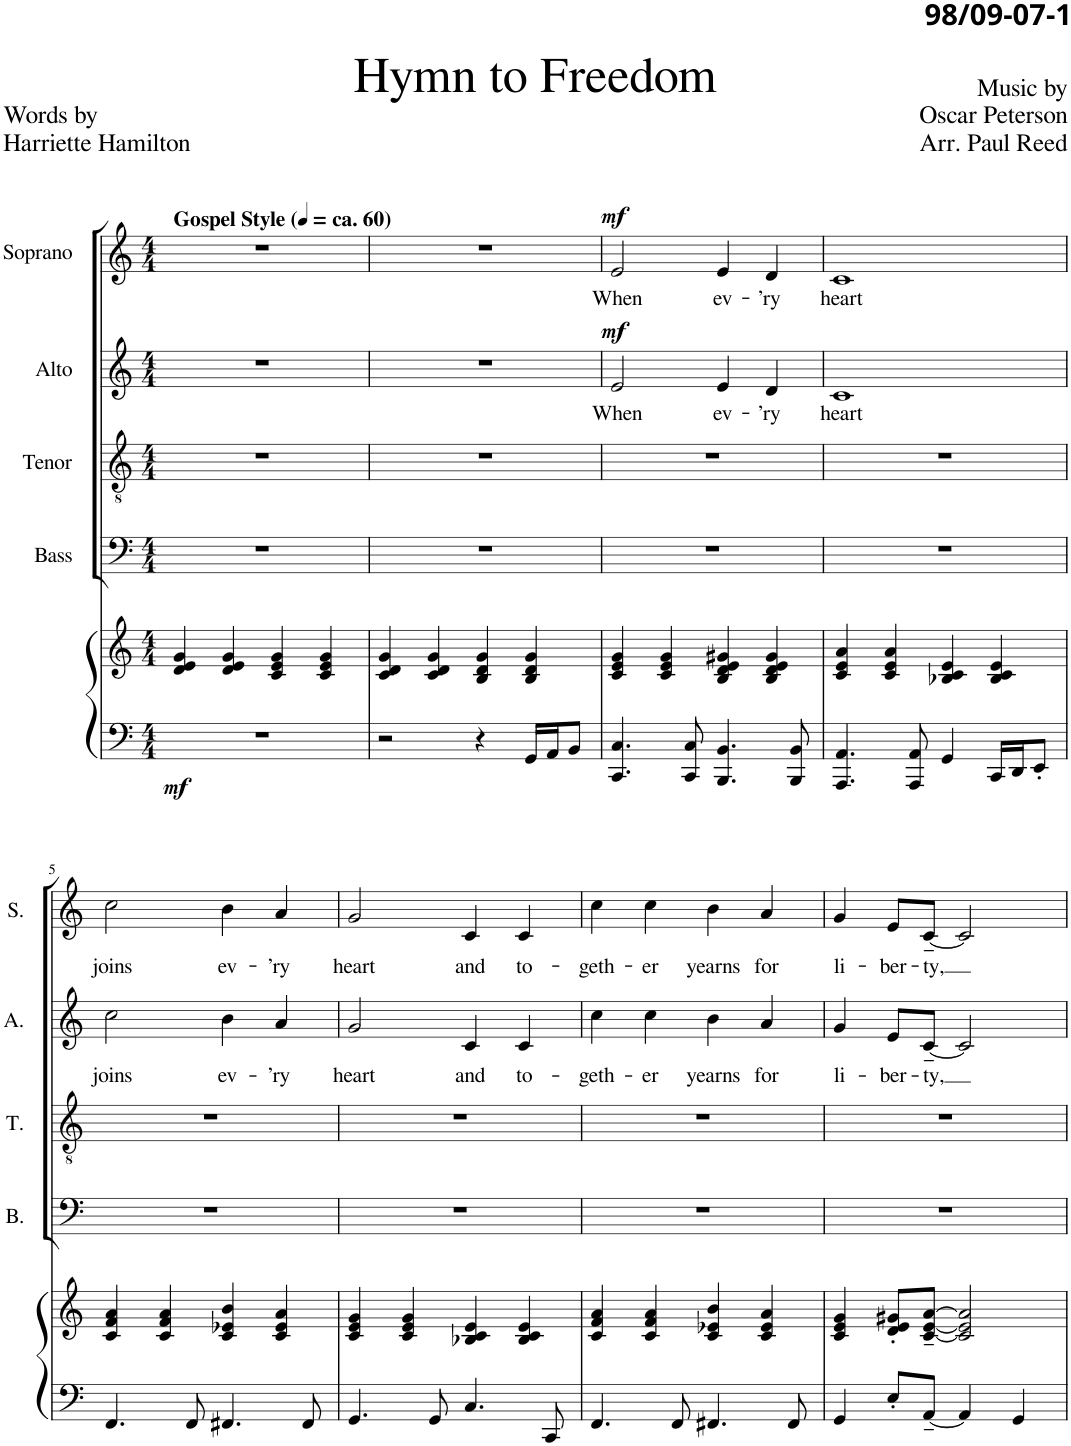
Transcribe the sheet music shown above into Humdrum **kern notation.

**kern	**kern	**dynam	**kern	**kern	**kern	**text	**dynam	**kern	**text	**dynam
*part5	*part5	*part5	*part4	*part3	*part2	*part2	*part2	*part1	*part1	*part1
*staff6	*staff5	*staff5/6	*staff4	*staff3	*staff2	*staff2	*staff2	*staff1	*staff1	*staff1
*I"Piano	*	*	*I"Bass	*I"Tenor	*I"Alto	*	*	*I"Soprano	*	*
*I'Pno	*	*	*I'B.	*I'T.	*I'A.	*	*	*I'S.	*	*
*clefF4	*clefG2	*	*clefF4	*clefGv2	*clefG2	*	*	*clefG2	*	*
*k[]	*k[]	*	*k[]	*k[]	*k[]	*	*	*k[]	*	*
*M4/4	*M4/4	*	*M4/4	*M4/4	*M4/4	*	*	*M4/4	*	*
=1	=1	=1	=1	=1	=1	=1	=1	=1	=1	=1
!	!	!	!	!	!	!	!	!LO:TX:a:B:t=Gospel Style (	!	!
!	!	!	!	!	!	!	!	!LO:TX:a:B:t=ca. 60)	!	!
!	!	!LO:DY:b=2	!	!	!	!	!	!	!	!
1r	4d/ 4e/ 4g/	mf	1r	1r	1r	.	.	1r	.	.
.	4d/ 4e/ 4g/	.	.	.	.	.	.	.	.	.
.	4c/ 4e/ 4g/	.	.	.	.	.	.	.	.	.
.	4c/ 4e/ 4g/	.	.	.	.	.	.	.	.	.
=2	=2	=2	=2	=2	=2	=2	=2	=2	=2	=2
2r	4c/ 4d/ 4g/	.	1r	1r	1r	.	.	1r	.	.
.	4c/ 4d/ 4g/	.	.	.	.	.	.	.	.	.
4r	4B/ 4d/ 4g/	.	.	.	.	.	.	.	.	.
16GG/LL	4B/ 4d/ 4g/	.	.	.	.	.	.	.	.	.
16AA/J	.	.	.	.	.	.	.	.	.	.
8BB/J	.	.	.	.	.	.	.	.	.	.
=3	=3	=3	=3	=3	=3	=3	=3	=3	=3	=3
!	!	!	!	!	!	!LO:LY:b	!LO:DY:a	!	!LO:LY:b	!LO:DY:a
4.CC/ 4.C/	4c/ 4e/ 4g/	.	1r	1r	2e/	When	mf	2e/	When	mf
.	4c/ 4e/ 4g/	.	.	.	.	.	.	.	.	.
8CC/ 8C/	.	.	.	.	.	.	.	.	.	.
!	!	!	!	!	!	!LO:LY:b	!	!	!LO:LY:b	!
4.BBB/ 4.BB/	4B/ 4d/ 4e/ 4g#X/	.	.	.	4e/	ev-	.	4e/	ev-	.
!	!	!	!	!	!	!LO:LY:b	!	!	!LO:LY:b	!
.	4B/ 4d/ 4e/ 4g#/	.	.	.	4d/	-’ry	.	4d/	-’ry	.
8BBB/ 8BB/	.	.	.	.	.	.	.	.	.	.
=4	=4	=4	=4	=4	=4	=4	=4	=4	=4	=4
!	!	!	!	!	!	!LO:LY:b	!	!	!LO:LY:b	!
4.AAA/ 4.AA/	4c/ 4e/ 4a/	.	1r	1r	1c	heart	.	1c	heart	.
.	4c/ 4e/ 4a/	.	.	.	.	.	.	.	.	.
8AAA/ 8AA/	.	.	.	.	.	.	.	.	.	.
4GG/	4B-X/ 4c/ 4e/	.	.	.	.	.	.	.	.	.
16CC/LL	4B-/ 4c/ 4e/	.	.	.	.	.	.	.	.	.
16DD/J	.	.	.	.	.	.	.	.	.	.
8EE'/J	.	.	.	.	.	.	.	.	.	.
!!LO:LB:g=z
=5	=5	=5	=5	=5	=5	=5	=5	=5	=5	=5
!	!	!	!	!	!	!LO:LY:b	!	!	!LO:LY:b	!
4.FF/	4c/ 4f/ 4a/	.	1r	1r	2cc\	joins	.	2cc\	joins	.
.	4c/ 4f/ 4a/	.	.	.	.	.	.	.	.	.
8FF/	.	.	.	.	.	.	.	.	.	.
!	!	!	!	!	!	!LO:LY:b	!	!	!LO:LY:b	!
4.FF#X/	4c/ 4e-X/ 4b/	.	.	.	4b\	ev-	.	4b\	ev-	.
!	!	!	!	!	!	!LO:LY:b	!	!	!LO:LY:b	!
.	4c/ 4e-/ 4a/	.	.	.	4a/	-’ry	.	4a/	-’ry	.
8FF#/	.	.	.	.	.	.	.	.	.	.
=6	=6	=6	=6	=6	=6	=6	=6	=6	=6	=6
!	!	!	!	!	!	!LO:LY:b	!	!	!LO:LY:b	!
4.GG/	4c/ 4e/ 4g/	.	1r	1r	2g/	heart	.	2g/	heart	.
.	4c/ 4e/ 4g/	.	.	.	.	.	.	.	.	.
8GG/	.	.	.	.	.	.	.	.	.	.
!	!	!	!	!	!	!LO:LY:b	!	!	!LO:LY:b	!
4.C/	4B-X/ 4c/ 4e/	.	.	.	4c/	and	.	4c/	and	.
!	!	!	!	!	!	!LO:LY:b	!	!	!LO:LY:b	!
.	4B-/ 4c/ 4e/	.	.	.	4c/	to-	.	4c/	to-	.
8CC/	.	.	.	.	.	.	.	.	.	.
=7	=7	=7	=7	=7	=7	=7	=7	=7	=7	=7
!	!	!	!	!	!	!LO:LY:b	!	!	!LO:LY:b	!
4.FF/	4c/ 4f/ 4a/	.	1r	1r	4cc\	-geth-	.	4cc\	-geth-	.
!	!	!	!	!	!	!LO:LY:b	!	!	!LO:LY:b	!
.	4c/ 4f/ 4a/	.	.	.	4cc\	-er	.	4cc\	-er	.
8FF/	.	.	.	.	.	.	.	.	.	.
!	!	!	!	!	!	!LO:LY:b	!	!	!LO:LY:b	!
4.FF#X/	4c/ 4e-X/ 4b/	.	.	.	4b\	yearns	.	4b\	yearns	.
!	!	!	!	!	!	!LO:LY:b	!	!	!LO:LY:b	!
.	4c/ 4e-/ 4a/	.	.	.	4a/	for	.	4a/	for	.
8FF#/	.	.	.	.	.	.	.	.	.	.
=8	=8	=8	=8	=8	=8	=8	=8	=8	=8	=8
!	!	!	!	!	!	!LO:LY:b	!	!	!LO:LY:b	!
4GG/	4c/ 4e/ 4g/	.	1r	1r	4g/	li-	.	4g/	li-	.
!	!	!	!	!	!	!LO:LY:b	!	!	!LO:LY:b	!
8E'/L	8d/' 8e/' 8g#X/'L	.	.	.	8e/L	-ber-	.	8e/L	-ber-	.
!	!	!	!	!	!	!LO:LY:b	!	!	!LO:LY:b	!
[8AA~/J	[8c/~ [8e/~ [8a/~J	.	.	.	[8c~/J	-ty,	.	[8c~/J	-ty,	.
4AA/]	2c/] 2e/] 2a/]	.	.	.	2c/]	.	.	2c/]	.	.
4GG/	.	.	.	.	.	.	.	.	.	.
=	=	=	=	=	=	=	=	=	=	=
*-	*-	*-	*-	*-	*-	*-	*-	*-	*-	*-
